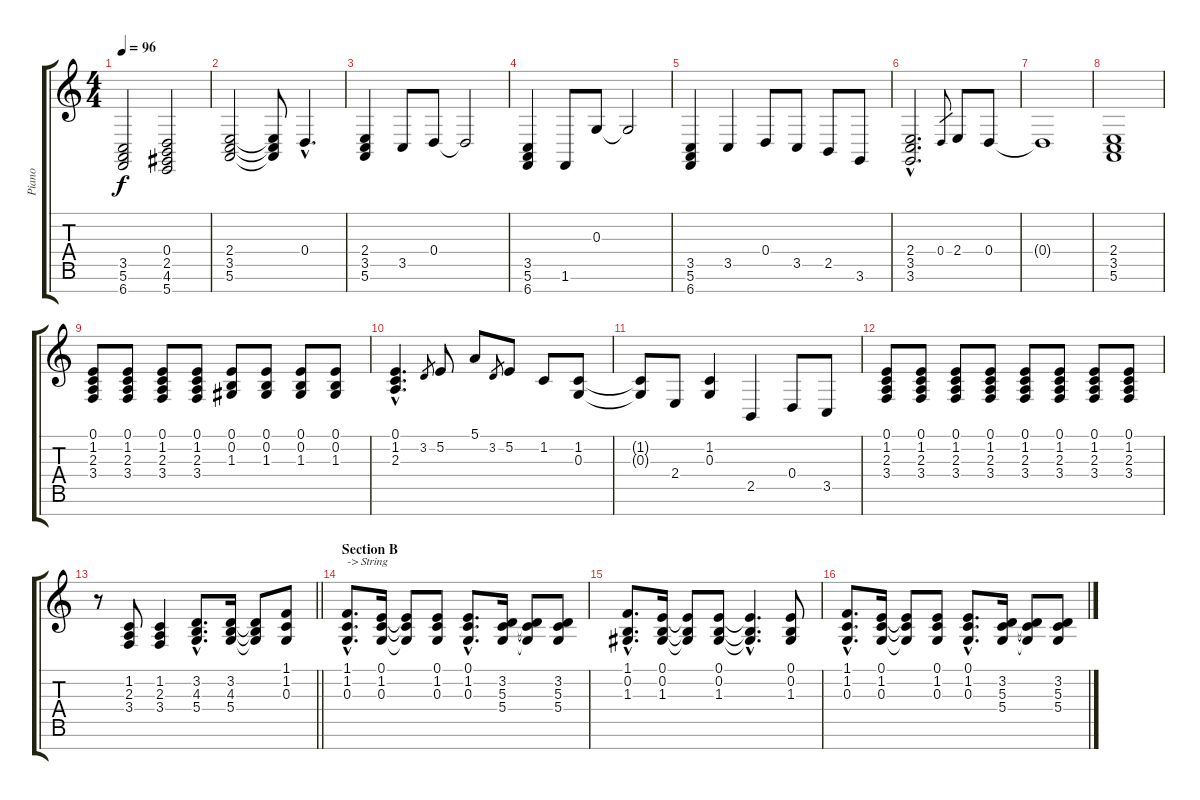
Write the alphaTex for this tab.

\track ("Piano" "Piano") {instrument acousticgrandpiano}
\staff {score tabs}
\tuning (E4 B3 G3 D3 A2 E2 B1) {hide}
\ts (4 4)
\tempo 96
\clef g2
\ks c
(3.5 5.6 6.7).2{dy f} (0.4 2.5 4.6 5.7).2 |
(2.4 3.5 5.6).2 (2.4{t} 3.5{t} 5.6{t}).8 0.4{hac}.4{d} |
(2.4 3.5 5.6).4 3.5.8 0.4.8 0.4{t}.2 |
(3.5 5.6 6.7).4 1.6.8 0.3.8 0.3{t}.2 |
(3.5 5.6 6.7).4 3.5.4 0.4.8 3.5.8 2.5.8 3.6.8 |
(2.4{hac} 3.5{hac} 3.6{hac}).2{d} 0.4.8{gr} 2.4.8 0.4.8 |
0.4{t}.1 |
(2.4 3.5 5.6).1 |
(0.1 1.2 2.3 3.4).8 (0.1 1.2 2.3 3.4).8 (0.1 1.2 2.3 3.4).8 (0.1 1.2 2.3 3.4).8 (0.1 0.2 1.3).8 (0.1 0.2 1.3).8 (0.1 0.2 1.3).8 (0.1 0.2 1.3).8 |
(0.1{hac} 1.2{hac} 2.3{hac}).4{d} 3.2.8{gr} 5.2.8 5.1.8 3.2.8{gr} 5.2.8 1.2.8 (1.2 0.3).8 |
(1.2{t} 0.3{t}).8 2.4.8 (1.2 0.3).4 2.5.4 0.4.8 3.5.8 |
(0.1 1.2 2.3 3.4).8 (0.1 1.2 2.3 3.4).8 (0.1 1.2 2.3 3.4).8 (0.1 1.2 2.3 3.4).8 (0.1 1.2 2.3 3.4).8 (0.1 1.2 2.3 3.4).8 (0.1 1.2 2.3 3.4).8 (0.1 1.2 2.3 3.4).8 |
\barLineRight lightlight
r.8 (1.2 2.3 3.4).8 (1.2 2.3 3.4).4 (3.2{hac} 4.3{hac} 5.4{hac}).8{d} (3.2 4.3 5.4).16 (3.2{t} 4.3{t} 5.4{t}).8 (1.1 1.2 0.3).8 |
\section ("" "Section B")
(1.1{hac} 1.2{hac} 0.3{hac}).8{d txt "-> String"} (0.1 1.2 0.3).16 (0.1{t} 1.2{t} 0.3{t}).8 (0.1 1.2 0.3).8 (0.1{hac} 1.2{hac} 0.3{hac}).8{d} (3.2 5.3 5.4).16 (3.2{t} 5.3{t} 5.4{t}).8 (3.2 5.3 5.4).8 |
(1.1{hac} 0.2{hac} 1.3{hac}).8{d} (0.1 0.2 1.3).16 (0.1{t} 0.2{t} 1.3{t}).8 (0.1 0.2 1.3).8 (0.1{hac t} 0.2{hac t} 1.3{hac t}).4{d} (0.1 0.2 1.3).8 |
(1.1{hac} 1.2{hac} 0.3{hac}).8{d} (0.1 1.2 0.3).16 (0.1{t} 1.2{t} 0.3{t}).8 (0.1 1.2 0.3).8 (0.1{hac} 1.2{hac} 0.3{hac}).8{d} (3.2 5.3 5.4).16 (3.2{t} 5.3{t} 5.4{t}).8 (3.2 5.3 5.4).8
